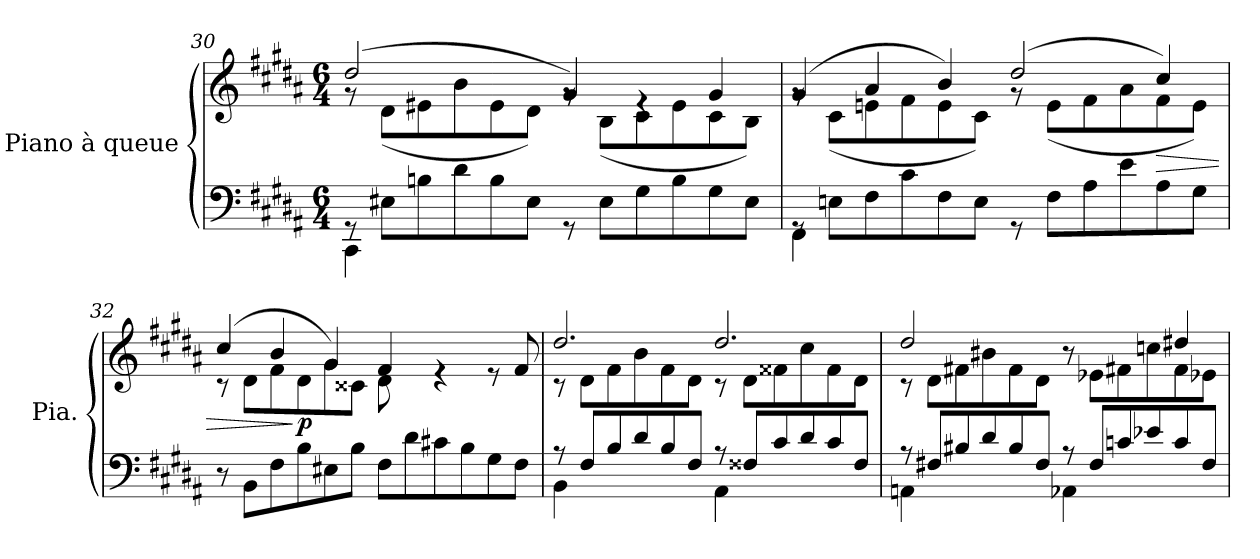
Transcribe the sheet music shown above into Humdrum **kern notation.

**kern	**kern	**dynam
*part1	*part1	*part1
*staff2	*staff1	*staff1/2
*I"Piano à queue	*	*
*I'Pia.	*	*
!!LO:LB:g=z
*clefF4	*clefG2	*
*k[f#c#g#d#a#]	*k[f#c#g#d#a#]	*
*M6/4	*M6/4	*
=30	=30	=30
*^	*^	*
8rGG	4CC#\	(2dd#/	8rg	.
8E#X\L	.	.	(>8d#\L	.
8Bn\	1ryy	.	8e#X\	.
8d#\	.	.	8b\	.
8B\	.	4ryy	8e#\	.
8E#\J	.	.	8d#\J)	.
8rGG	.	4g#/)	8rg	.
8E#\L	.	.	(8B\L	.
8G#\	.	4re	8c#\	.
8B\	.	.	8e#\	.
8G#\	4ryy	4g#/	8c#\	.
8E#\J	.	.	8B\J)	.
=31	=31	=31	=31	=31
8rGG	4FF#\	(4g#/	8rg	.
8En\L	.	.	(8c#\L	.
8F#\	1ryy	4a#/	8en\	.
8c#\	.	.	8f#\	.
8F#\	.	4b/)	8e\	.
8E\J	.	.	8c#\J)	.
8rGG	.	(2dd#/	8rg	.
8F#\L	.	.	(8e\L	.
8A#\	.	.	8f#\	.
8e\	.	.	8a#\	.
!	!	!	!	!LO:HP:b
8A#\	4ryy	4cc#/)	8f#\	>
8G#\J	.	.	8e\J)	.
*v	*v	*	*	*
=32	=32	=32	=32
8r	(4cc#/	8r	.
8BB\L	.	8d#\L	.
8F#\	4b/	8f#\	.
!	!	!	!LO:DY:n=1:b
8B\	.	8d#\	] p
8E#X\	4g#/)	8g#\	.
8B\J	.	8c##X\J	.
8F#\L	4f#/	8d#\	.
8d#\	.	2ryy	.
8c#X\	4re	.	.
8B\	.	.	.
8G#\	8re	.	.
8F#\J	8f#/	8ryy	.
!!LO:LB:g=z	!!
=33	=33	=33	=33
*^	*	*	*
8r	4BB\	2.dd#/	8r	.
8F#/L	.	.	8d#\L	.
8B/	2ryy	.	8f#\	.
8d#/	.	.	8b\	.
8B/	.	.	8f#\	.
8F#/J	.	.	8d#\J	.
8r	4AA#\	2.dd#/	8r	.
8F##X/L	.	.	8d#\L	.
8c#/	2ryy	.	8f##X\	.
8d#/	.	.	8cc#\	.
8c#/	.	.	8f##\	.
8F##/J	.	.	8d#\J	.
=34	=34	=34	=34	=34
8r	4AAn\	2dd#/	8r	.
8F#X/L	.	.	8d#\L	.
8B#X/	2ryy	.	8f#X\	.
8d#/	.	.	8b#X\	.
8B#/	.	4ryy	8f#\	.
8F#/J	.	.	8d#\J	.
8r	4AA-X\	4ryy	8r	.
8F#/L	.	.	8e-X\L	.
8cn/	2ryy	4ryy	8f#X\	.
8e-X/	.	.	8ccn\	.
8c/	.	4dd#X/	8f#\	.
8F#/J	.	.	8e-X\J	.
*v	*v	*	*	*
*	*v	*v	*
=	=	=
*-	*-	*-
